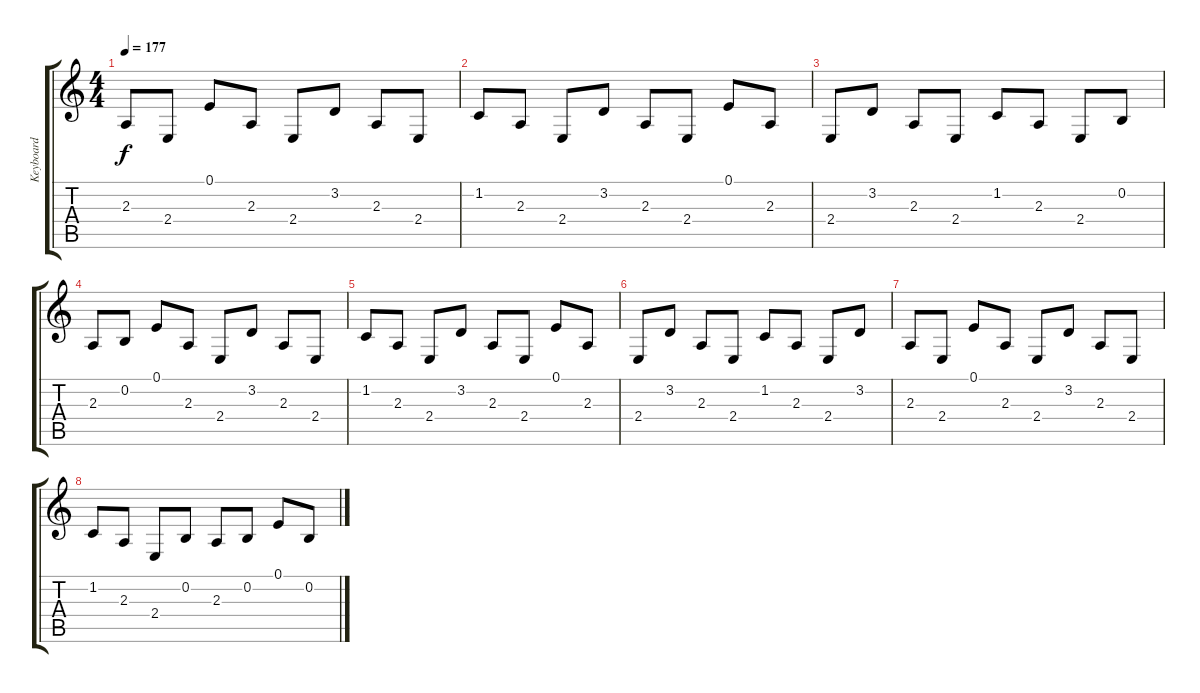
\track ("Keyboard" "Keyboard") {instrument synthstrings2}
\staff {score tabs}
\tuning (E4 B3 G3 D3 A2 E2) {hide}
\ts (4 4)
\tempo 177
\clef g2
\ks c
2.3.8{dy f} 2.4.8 0.1.8 2.3.8 2.4.8 3.2.8 2.3.8 2.4.8 |
1.2.8 2.3.8 2.4.8 3.2.8 2.3.8 2.4.8 0.1.8 2.3.8 |
2.4.8 3.2.8 2.3.8 2.4.8 1.2.8 2.3.8 2.4.8 0.2.8 |
2.3.8 0.2.8 0.1.8 2.3.8 2.4.8 3.2.8 2.3.8 2.4.8 |
1.2.8 2.3.8 2.4.8 3.2.8 2.3.8 2.4.8 0.1.8 2.3.8 |
2.4.8 3.2.8 2.3.8 2.4.8 1.2.8 2.3.8 2.4.8 3.2.8 |
2.3.8 2.4.8 0.1.8 2.3.8 2.4.8 3.2.8 2.3.8 2.4.8 |
1.2.8 2.3.8 2.4.8 0.2.8 2.3.8 0.2.8 0.1.8 0.2.8
